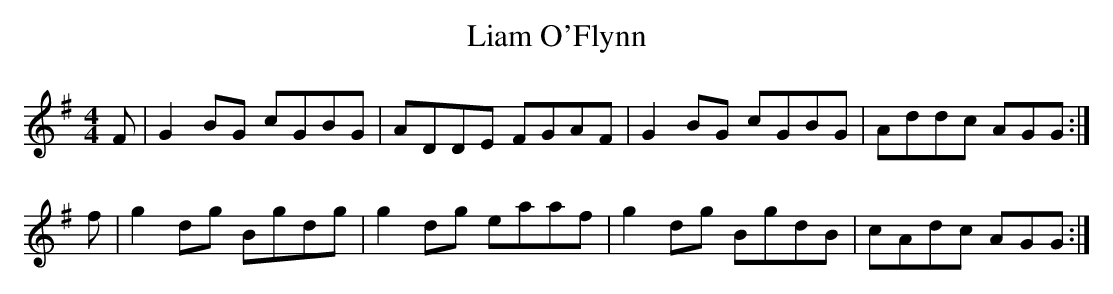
X:1
T:Liam O'Flynn
M:4/4
L:1/8
K:G
F|G2BG cGBG|ADDE FGAF|G2BG cGBG|Addc AGG:|
f|g2dg Bgdg|g2dg eaaf|g2dg BgdB|cAdc AGG:|
